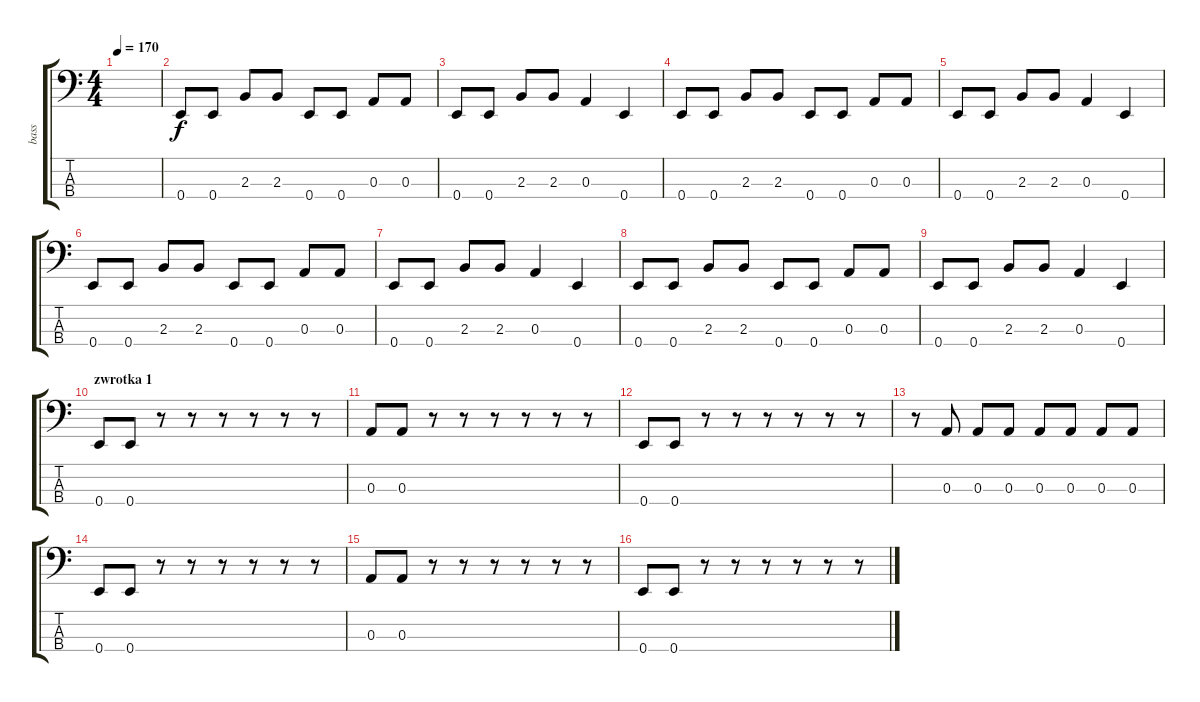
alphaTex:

\track ("bass" "bass") {instrument electricbasspick}
\staff {score tabs}
\tuning (G2 D2 A1 E1) {hide}
\ts (4 4)
\tempo 170
\clef f4
\ks c
|
0.4.8 0.4.8 2.3.8 2.3.8 0.4.8 0.4.8 0.3.8 0.3.8 |
0.4.8 0.4.8 2.3.8 2.3.8 0.3.4 0.4.4 |
0.4.8 0.4.8 2.3.8 2.3.8 0.4.8 0.4.8 0.3.8 0.3.8 |
0.4.8 0.4.8 2.3.8 2.3.8 0.3.4 0.4.4 |
0.4.8 0.4.8 2.3.8 2.3.8 0.4.8 0.4.8 0.3.8 0.3.8 |
0.4.8 0.4.8 2.3.8 2.3.8 0.3.4 0.4.4 |
0.4.8 0.4.8 2.3.8 2.3.8 0.4.8 0.4.8 0.3.8 0.3.8 |
0.4.8 0.4.8 2.3.8 2.3.8 0.3.4 0.4.4 |
\section ("" "zwrotka 1")
0.4.8 0.4.8 r.8 r.8 r.8 r.8 r.8 r.8 |
0.3.8 0.3.8 r.8 r.8 r.8 r.8 r.8 r.8 |
0.4.8 0.4.8 r.8 r.8 r.8 r.8 r.8 r.8 |
r.8 0.3.8 0.3.8 0.3.8 0.3.8 0.3.8 0.3.8 0.3.8 |
0.4.8 0.4.8 r.8 r.8 r.8 r.8 r.8 r.8 |
0.3.8 0.3.8 r.8 r.8 r.8 r.8 r.8 r.8 |
0.4.8 0.4.8 r.8 r.8 r.8 r.8 r.8 r.8
